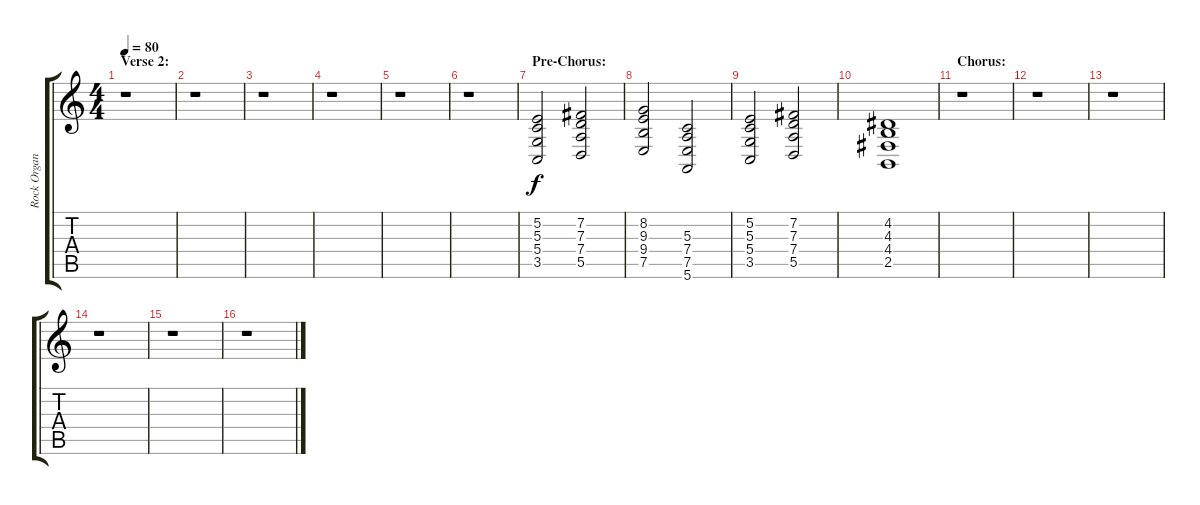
\track ("Rock Organ" "Rock Organ") {instrument rockorgan}
\staff {score tabs}
\tuning (E4 B3 G3 D3 A2 E2) {hide}
\ts (4 4)
\section ("" "Verse 2:")
\tempo 80
\clef g2
\ks c
r.1{dy f} |
r.1 |
r.1 |
r.1 |
r.1 |
r.1 |
\section ("" "Pre-Chorus:")
(5.2 5.3 5.4 3.5).2 (7.2 7.3 7.4 5.5).2 |
(8.2 9.3 9.4 7.5).2 (5.3 7.4 7.5 5.6).2 |
(5.2 5.3 5.4 3.5).2 (7.2 7.3 7.4 5.5).2 |
(4.2 4.3 4.4 2.5).1 |
\section ("" "Chorus:")
r.1 |
r.1 |
r.1 |
r.1 |
r.1 |
r.1
